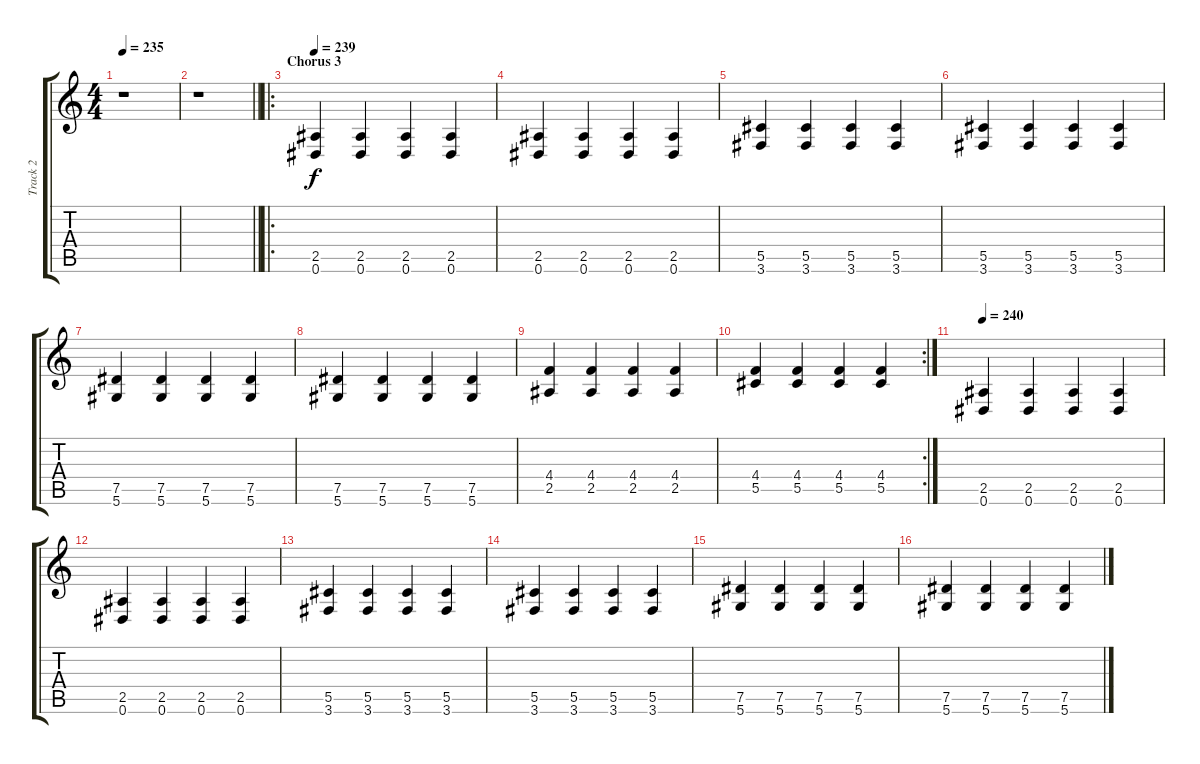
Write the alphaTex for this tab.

\track ("Track 2" "Track 2") {instrument distortionguitar}
\staff {score tabs}
\tuning (Eb4 Bb3 Gb3 Db3 Ab2 Eb2) {hide}
\ts (4 4)
\tempo 235
\clef g2
\ks c
r.1{dy f} |
\barLineRight lightlight
r.1 |
\ro
\section ("" "Chorus 3")
\tempo 239
(2.5 0.6).4 (2.5 0.6).4 (2.5 0.6).4 (2.5 0.6).4 |
(2.5 0.6).4 (2.5 0.6).4 (2.5 0.6).4 (2.5 0.6).4 |
(5.5 3.6).4 (5.5 3.6).4 (5.5 3.6).4 (5.5 3.6).4 |
(5.5 3.6).4 (5.5 3.6).4 (5.5 3.6).4 (5.5 3.6).4 |
(7.5 5.6).4 (7.5 5.6).4 (7.5 5.6).4 (7.5 5.6).4 |
(7.5 5.6).4 (7.5 5.6).4 (7.5 5.6).4 (7.5 5.6).4 |
(4.4 2.5).4 (4.4 2.5).4 (4.4 2.5).4 (4.4 2.5).4 |
\rc 2
(4.4 5.5).4 (4.4 5.5).4 (4.4 5.5).4 (4.4 5.5).4 |
\tempo 240
(2.5 0.6).4 (2.5 0.6).4 (2.5 0.6).4 (2.5 0.6).4 |
(2.5 0.6).4 (2.5 0.6).4 (2.5 0.6).4 (2.5 0.6).4 |
(5.5 3.6).4 (5.5 3.6).4 (5.5 3.6).4 (5.5 3.6).4 |
(5.5 3.6).4 (5.5 3.6).4 (5.5 3.6).4 (5.5 3.6).4 |
(7.5 5.6).4 (7.5 5.6).4 (7.5 5.6).4 (7.5 5.6).4 |
(7.5 5.6).4 (7.5 5.6).4 (7.5 5.6).4 (7.5 5.6).4
